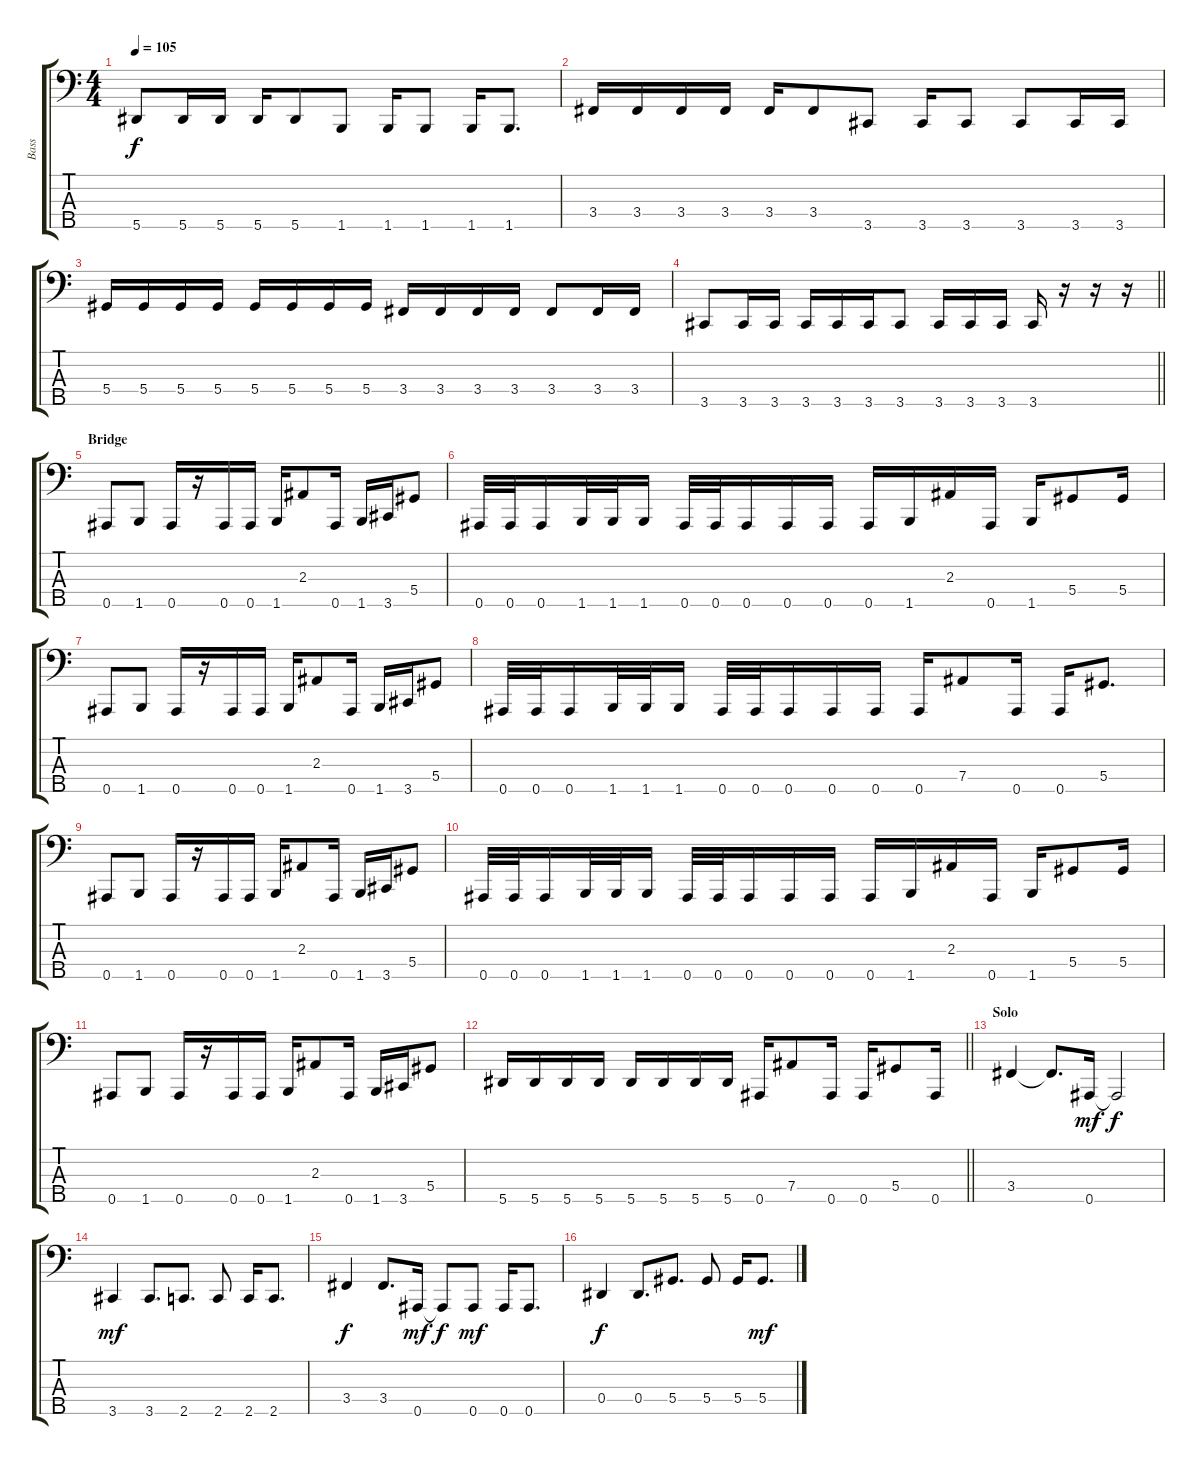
\track ("Bass" "Bass") {instrument electricbasspick}
\staff {score tabs}
\tuning (Gb2 Db2 Ab1 Eb1 Bb0) {hide}
\ts (4 4)
\tempo 105
\clef f4
\ks c
5.5.8{dy f} 5.5.16 5.5.16 5.5.16 5.5.8 1.5.8 1.5.16 1.5.8 1.5.16 1.5.8{d} |
3.4.16 3.4.16 3.4.16 3.4.16 3.4.16 3.4.8 3.5.8 3.5.16 3.5.8 3.5.8 3.5.16 3.5.16 |
5.4.16 5.4.16 5.4.16 5.4.16 5.4.16 5.4.16 5.4.16 5.4.16 3.4.16 3.4.16 3.4.16 3.4.16 3.4.8 3.4.16 3.4.16 |
\barLineRight lightlight
3.5.8 3.5.16 3.5.16 3.5.16 3.5.16 3.5.16 3.5.8 3.5.16 3.5.16 3.5.16 3.5.16 r.16 r.16 r.16 |
\section ("" "Bridge")
0.5.8 1.5.8 0.5.16 r.16 0.5.16 0.5.16 1.5.16 2.3.8 0.5.16 1.5.16 3.5.16 5.4.8 |
0.5.32 0.5.32 0.5.16 1.5.32 1.5.32 1.5.16 0.5.32 0.5.32 0.5.16 0.5.16 0.5.16 0.5.16 1.5.16 2.3.16 0.5.16 1.5.16 5.4.8 5.4.16 |
0.5.8 1.5.8 0.5.16 r.16 0.5.16 0.5.16 1.5.16 2.3.8 0.5.16 1.5.16 3.5.16 5.4.8 |
0.5.32 0.5.32 0.5.16 1.5.32 1.5.32 1.5.16 0.5.32 0.5.32 0.5.16 0.5.16 0.5.16 0.5.16 7.4.8 0.5.16 0.5.16 5.4.8{d} |
0.5.8 1.5.8 0.5.16 r.16 0.5.16 0.5.16 1.5.16 2.3.8 0.5.16 1.5.16 3.5.16 5.4.8 |
0.5.32 0.5.32 0.5.16 1.5.32 1.5.32 1.5.16 0.5.32 0.5.32 0.5.16 0.5.16 0.5.16 0.5.16 1.5.16 2.3.16 0.5.16 1.5.16 5.4.8 5.4.16 |
0.5.8 1.5.8 0.5.16 r.16 0.5.16 0.5.16 1.5.16 2.3.8 0.5.16 1.5.16 3.5.16 5.4.8 |
\barLineRight lightlight
5.5.16 5.5.16 5.5.16 5.5.16 5.5.16 5.5.16 5.5.16 5.5.16 0.5.16 7.4.8 0.5.16 0.5.16 5.4.8 0.5.16 |
\section ("" "Solo")
3.4.4 3.4{t}.8{d} 0.5.16{dy mf} 0.5{t}.2{dy f} |
3.5.4{dy mf} 3.5.8{d} 2.5.8{d} 2.5.8 2.5.16 2.5.8{d} |
3.4.4{dy f} 3.4.8{d} 0.5.16{dy mf} 0.5{t}.8{dy f} 0.5.8{dy mf} 0.5.16 0.5.8{d} |
0.4.4{dy f} 0.4.8{d} 5.4.8{d} 5.4.8 5.4.16 5.4.8{d dy mf}
